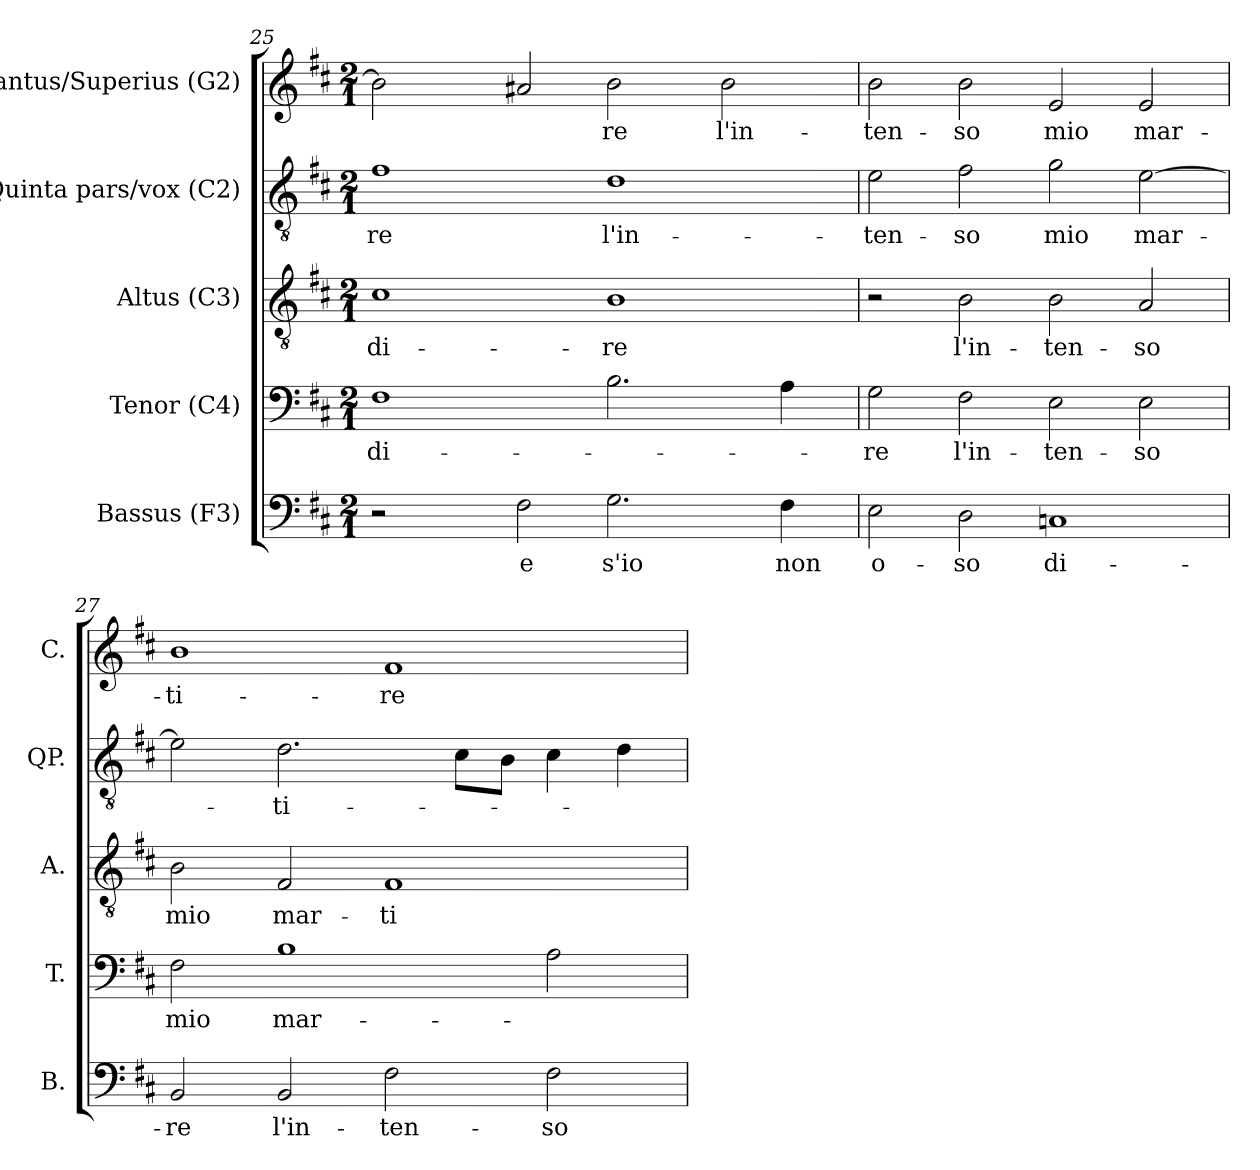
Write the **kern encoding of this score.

**kern	**text	**kern	**text	**kern	**text	**kern	**text	**kern	**text
*part5	*part5	*part4	*part4	*part3	*part3	*part2	*part2	*part1	*part1
*staff5	*staff5	*staff4	*staff4	*staff3	*staff3	*staff2	*staff2	*staff1	*staff1
*I"Bassus (F3)	*	*I"Tenor (C4)	*	*I"Altus (C3)	*	*I"Quinta pars/vox (C2)	*	*I"Cantus/Superius (G2)	*
*I'B.	*	*I'T.	*	*I'A.	*	*I'QP.	*	*I'C.	*
!!LO:LB:g=z
*clefF4	*	*clefF4	*	*clefGv2	*	*clefGv2	*	*clefG2	*
*k[f#c#]	*	*k[f#c#]	*	*k[f#c#]	*	*k[f#c#]	*	*k[f#c#]	*
*D:	*	*D:	*	*D:	*	*D:	*	*D:	*
*M2/1	*	*M2/1	*	*M2/1	*	*M2/1	*	*M2/1	*
=25	=25	=25	=25	=25	=25	=25	=25	=25	=25
!	!	!	!LO:LY:b:cj	!	!LO:LY:b:cj	!	!LO:LY:b:cj	!	!
*	*	*	*	*	*	*	*	*^	*
2r	.	1F#	di-	1c#	di-	1f#	-re	2b\]	4ryy	.
.	.	.	.	.	.	.	.	.	8ryy	.
.	.	.	.	.	.	.	.	.	64ryy	.
.	.	.	.	.	.	.	.	.	1ryy	.
!	!LO:LY:b:cj	!	!	!	!	!	!	!	!	!
2F#\	e	.	.	.	.	.	.	2a#/	.	.
!	!LO:LY:b:cj	!	!	!	!LO:LY:b:cj	!	!LO:LY:b:cj	!	!	!LO:LY:b:cj
2.G\	s'io	2.B\	.	1B	-re	1d	l'in-	2b\	.	-re
.	.	.	.	.	.	.	.	.	2ryy	.
!	!	!	!	!	!	!	!	!	!	!LO:LY:b:cj
.	.	.	.	.	.	.	.	2b\	.	l'in-
!	!LO:LY:b:cj	!	!	!	!	!	!	!	!	!
4F#\	non	4A\	.	.	.	.	.	.	.	.
.	.	.	.	.	.	.	.	.	16..ryy	.
=26	=26	=26	=26	=26	=26	=26	=26	=26	=26	=26
!	!LO:LY:b:cj	!	!LO:LY:b:cj	!	!	!	!LO:LY:b:cj	!	!	!LO:LY:b:cj
*	*	*	*	*	*	*	*	*v	*v	*
2E\	o-	2G\	-re	2r	.	2e\	-ten-	2b\	-ten-
!	!LO:LY:b:cj	!	!LO:LY:b:cj	!	!LO:LY:b:cj	!	!LO:LY:b:cj	!	!LO:LY:b:cj
2D\	-so	2F#\	l'in-	2B\	l'in-	2f#\	-so	2b\	-so
!	!LO:LY:b:cj	!	!LO:LY:b:cj	!	!LO:LY:b:cj	!	!LO:LY:b:cj	!	!LO:LY:b:cj
1Cn	di-	2E\	-ten-	2B\	-ten-	2g\	mio	2e/	mio
!	!	!	!LO:LY:b:cj	!	!LO:LY:b:cj	!	!LO:LY:b	!	!LO:LY:b:cj
.	.	2E\	-so	2A/	-so	[>2e\	mar-	2e/	mar-
=27	=27	=27	=27	=27	=27	=27	=27	=27	=27
!	!LO:LY:b:cj	!	!LO:LY:b:cj	!	!LO:LY:b:cj	!	!	!	!LO:LY:b:cj
2BB/	-re	2F#\	mio	2B\	mio	2e\]	.	1b	-ti-
!	!LO:LY:b:cj	!	!LO:LY:b	!	!LO:LY:b:cj	!	!LO:LY:b:cj	!	!
2BB/	l'in-	1B	mar-	2F#/	mar-	2.d\	-ti-	.	.
!	!LO:LY:b:cj	!	!	!	!LO:LY:b:cj	!	!	!	!LO:LY:b:cj
2F#\	-ten-	.	.	1F#	-ti-	.	.	1f#	-re
.	.	.	.	.	.	8c#\L	.	.	.
.	.	.	.	.	.	8B\J	.	.	.
!	!LO:LY:b:cj	!	!	!	!	!	!	!	!
2F#\	-so	2A\	.	.	.	4c#\	.	.	.
.	.	.	.	.	.	4d\	.	.	.
=	=	=	=	=	=	=	=	=	=
*-	*-	*-	*-	*-	*-	*-	*-	*-	*-
